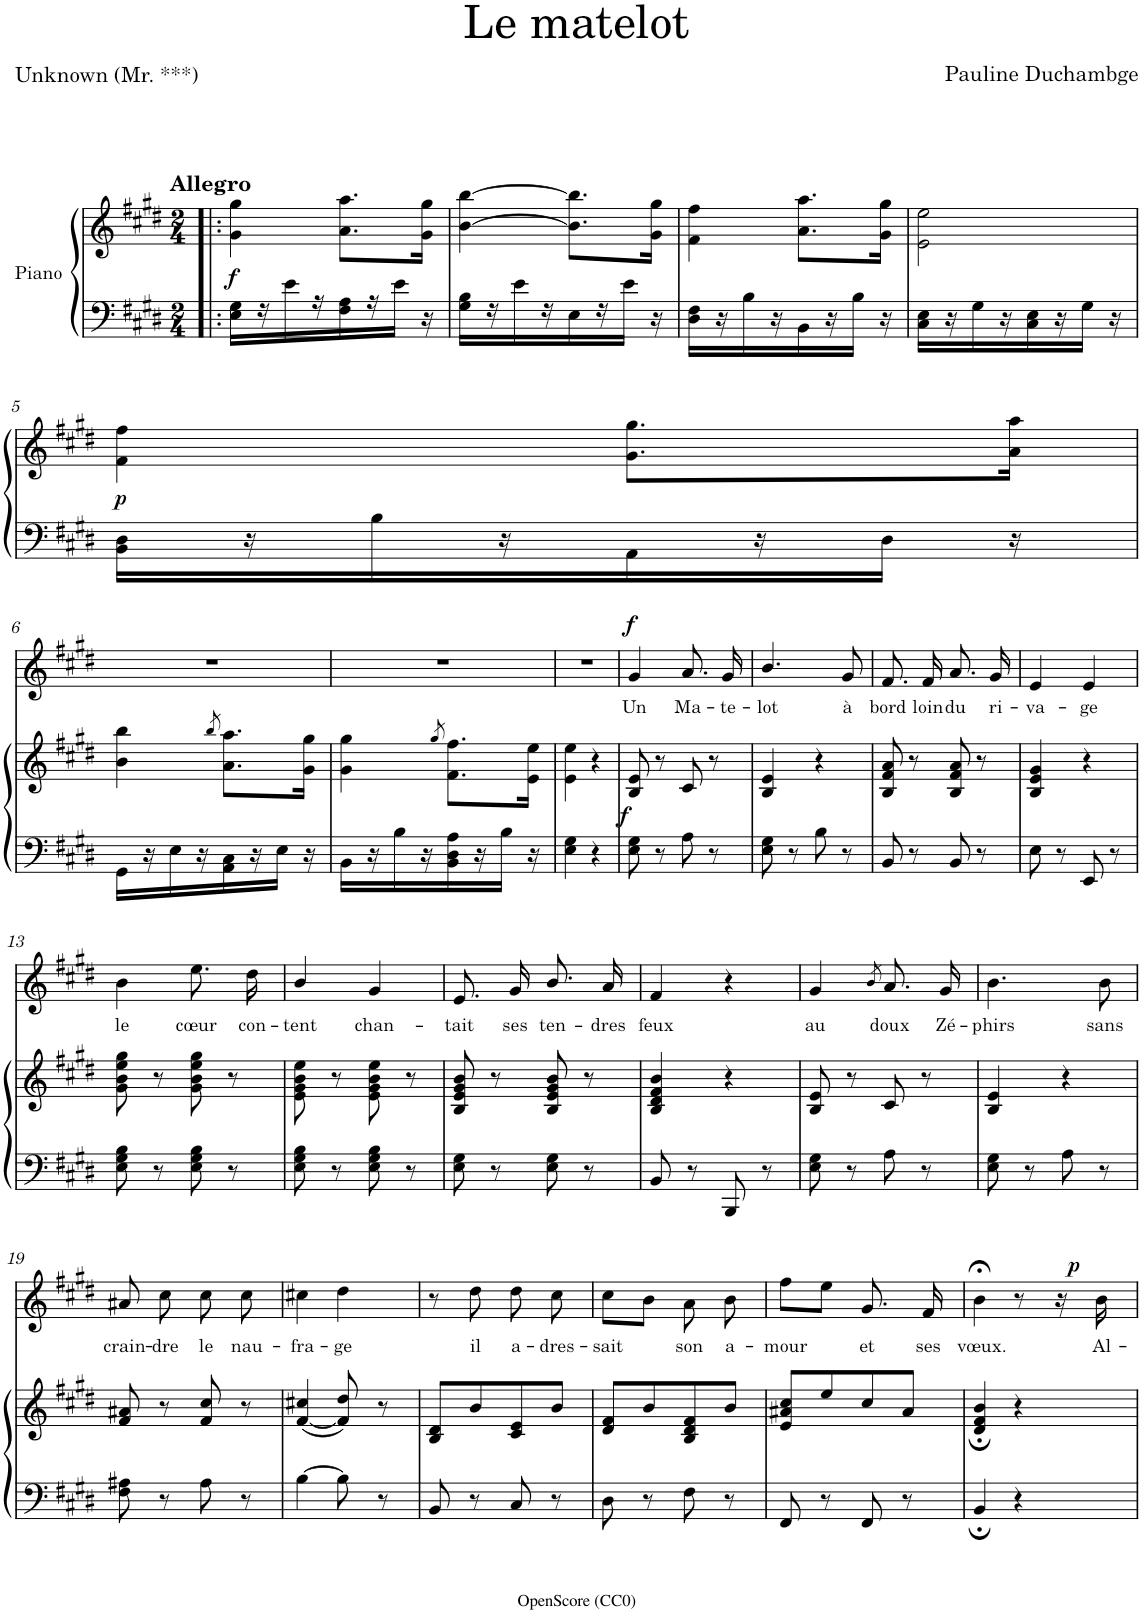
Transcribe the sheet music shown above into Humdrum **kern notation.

**kern	**kern	**dynam	**kern	**text	**dynam
*part2	*part2	*part2	*part1	*part1	*part1
*staff3	*staff2	*staff2/3	*staff1	*staff1	*staff1
*I"Piano	*	*	*I"Chant Voice	*	*
*I'Pno	*	*	*	*	*
*clefF4	*clefG2	*	*clefG2	*	*
*k[f#c#g#d#]	*k[f#c#g#d#]	*	*k[f#c#g#d#]	*	*
*M2/4	*M2/4	*	*M2/4	*	*
=1!|:	=1!|:	=1!|:	=1!|:	=1!|:	=1!|:
!	!	!	!LO:TX:a:B:t=Allegro	!	!
!	!	!LO:DY:b	!	!	!
16E\ 16G#\LL	4g#\ 4gg#\	f	2r	.	.
16r	.	.	.	.	.
16e\	.	.	.	.	.
16r	.	.	.	.	.
16F#\ 16A\	8.a\ 8.aa\L	.	.	.	.
16r	.	.	.	.	.
16e\JJ	.	.	.	.	.
16r	16g#\ 16gg#\Jk	.	.	.	.
=2	=2	=2	=2	=2	=2
16G#\ 16B\LL	[>4b\ [4bb\	.	2r	.	.
16r	.	.	.	.	.
16e\	.	.	.	.	.
16r	.	.	.	.	.
16E\	8.b\] 8.bb\]L	.	.	.	.
16r	.	.	.	.	.
16e\JJ	.	.	.	.	.
16r	16g#\ 16gg#\Jk	.	.	.	.
=3	=3	=3	=3	=3	=3
16D#\ 16F#\LL	4f#\ 4ff#\	.	2r	.	.
16r	.	.	.	.	.
16B\	.	.	.	.	.
16r	.	.	.	.	.
16BB\	8.a\ 8.aa\L	.	.	.	.
16r	.	.	.	.	.
16B\JJ	.	.	.	.	.
16r	16g#\ 16gg#\Jk	.	.	.	.
=4	=4	=4	=4	=4	=4
16C#\ 16E\LL	2e\ 2ee\	.	2r	.	.
16r	.	.	.	.	.
16G#\	.	.	.	.	.
16r	.	.	.	.	.
16C#\ 16E\	.	.	.	.	.
16r	.	.	.	.	.
16G#\JJ	.	.	.	.	.
16r	.	.	.	.	.
!!LO:LB:g=z
=5	=5	=5	=5	=5	=5
!	!	!LO:DY:b	!	!	!
16BB\ 16D#\LL	4f#\ 4ff#\	p	2r	.	.
16r	.	.	.	.	.
16B\	.	.	.	.	.
16r	.	.	.	.	.
16AA\	8.g#\ 8.gg#\L	.	.	.	.
16r	.	.	.	.	.
16D#\JJ	.	.	.	.	.
16r	16a\ 16aa\Jk	.	.	.	.
!!LO:LB:g=z
=6	=6	=6	=6	=6	=6
16GG#\LL	4b\ 4bb\	.	2r	.	.
16r	.	.	.	.	.
16E\	.	.	.	.	.
16r	.	.	.	.	.
.	8qbb/	.	.	.	.
16AA\ 16C#\	8.a\ 8.aa\L	.	.	.	.
16r	.	.	.	.	.
16E\JJ	.	.	.	.	.
16r	16g#\ 16gg#\Jk	.	.	.	.
=7	=7	=7	=7	=7	=7
16BB\LL	4g#\ 4gg#\	.	2r	.	.
16r	.	.	.	.	.
16B\	.	.	.	.	.
16r	.	.	.	.	.
.	8qgg#/	.	.	.	.
16BB\ 16D#\ 16A\	8.f#\ 8.ff#\L	.	.	.	.
16r	.	.	.	.	.
16B\JJ	.	.	.	.	.
16r	16e\ 16ee\Jk	.	.	.	.
=8	=8	=8	=8	=8	=8
4E\ 4G#\	4e\ 4ee\	.	2r	.	.
4r	4r	.	.	.	.
=9	=9	=9	=9	=9	=9
!	!	!LO:DY:b	!	!LO:LY:b	!LO:DY:a
8E\ 8G#\	8B/ 8e/	f	4g#/	Un	f
8r	8r	.	.	.	.
!	!	!	!	!LO:LY:b	!
8A\	8c#/	.	8.a/	Ma-	.
8r	8r	.	.	.	.
!	!	!	!	!LO:LY:b	!
.	.	.	16g#/	-te-	.
=10	=10	=10	=10	=10	=10
!	!	!	!	!LO:LY:b	!
8E\ 8G#\	4B/ 4e/	.	4.b/	-lot	.
8r	.	.	.	.	.
8B\	4r	.	.	.	.
!	!	!	!	!LO:LY:b	!
8r	.	.	8g#/	à	.
=11	=11	=11	=11	=11	=11
!	!	!	!	!LO:LY:b	!
8BB/	8B/ 8f#/ 8a/	.	8.f#/	bord	.
8r	8r	.	.	.	.
!	!	!	!	!LO:LY:b	!
.	.	.	16f#/	loin	.
!	!	!	!	!LO:LY:b	!
8BB/	8B/ 8f#/ 8a/	.	8.a/	du	.
8r	8r	.	.	.	.
!	!	!	!	!LO:LY:b	!
.	.	.	16g#/	ri-	.
=12	=12	=12	=12	=12	=12
!	!	!	!	!LO:LY:b	!
8E\	4B/ 4e/ 4g#/	.	4e/	-va-	.
8r	.	.	.	.	.
!	!	!	!	!LO:LY:b	!
8EE/	4r	.	4e/	-ge	.
8r	.	.	.	.	.
!!LO:LB:g=z
=13	=13	=13	=13	=13	=13
!	!	!	!	!LO:LY:b	!
8E\ 8G#\ 8B\	8g#\ 8b\ 8ee\ 8gg#\	.	4b\	le	.
8r	8r	.	.	.	.
!	!	!	!	!LO:LY:b	!
8E\ 8G#\ 8B\	8g#\ 8b\ 8ee\ 8gg#\	.	8.ee\	cœur	.
8r	8r	.	.	.	.
!	!	!	!	!LO:LY:b	!
.	.	.	16dd#\	con-	.
=14	=14	=14	=14	=14	=14
!	!	!	!	!LO:LY:b	!
8E\ 8G#\ 8B\	8e\ 8g#\ 8b\ 8ee\	.	4b/	-tent	.
8r	8r	.	.	.	.
!	!	!	!	!LO:LY:b	!
8E\ 8G#\ 8B\	8e\ 8g#\ 8b\ 8ee\	.	4g#/	chan-	.
8r	8r	.	.	.	.
=15	=15	=15	=15	=15	=15
!	!	!	!	!LO:LY:b	!
8E\ 8G#\	8B/ 8e/ 8g#/ 8b/	.	8.e/	-tait	.
8r	8r	.	.	.	.
!	!	!	!	!LO:LY:b	!
.	.	.	16g#/	ses	.
!	!	!	!	!LO:LY:b	!
8E\ 8G#\	8B/ 8e/ 8g#/ 8b/	.	8.b/	ten-	.
8r	8r	.	.	.	.
!	!	!	!	!LO:LY:b	!
.	.	.	16a/	-dres	.
=16	=16	=16	=16	=16	=16
!	!	!	!	!LO:LY:b	!
8BB/	4B/ 4d#/ 4f#/ 4b/	.	4f#/	feux	.
8r	.	.	.	.	.
8BBB/	4r	.	4r	.	.
8r	.	.	.	.	.
=17	=17	=17	=17	=17	=17
!	!	!	!	!LO:LY:b	!
8E\ 8G#\	8B/ 8e/	.	4g#/	au	.
8r	8r	.	.	.	.
.	.	.	8qb/	.	.
!	!	!	!	!LO:LY:b	!
8A\	8c#/	.	8.a/	doux	.
8r	8r	.	.	.	.
!	!	!	!	!LO:LY:b	!
.	.	.	16g#/	Zé-	.
=18	=18	=18	=18	=18	=18
!	!	!	!	!LO:LY:b	!
8E\ 8G#\	4B/ 4e/	.	4.b\	-phirs	.
8r	.	.	.	.	.
8A\	4r	.	.	.	.
!	!	!	!	!LO:LY:b	!
8r	.	.	8b\	sans	.
!!LO:LB:g=z
=19	=19	=19	=19	=19	=19
!	!	!	!	!LO:LY:b	!
8F#\ 8A#X\	8f#/ 8a#X/	.	8a#X/	crain-	.
!	!	!	!	!LO:LY:b	!
8r	8r	.	8cc#\	-dre	.
!	!	!	!	!LO:LY:b	!
8A#\	8f#/ 8cc#/	.	8cc#\	le	.
!	!	!	!	!LO:LY:b	!
8r	8r	.	8cc#\	nau-	.
=20	=20	=20	=20	=20	=20
!	!	!	!	!LO:LY:b	!
[4B\	([4f#/ 4cc#X/	.	4cc#X\	-fra-	.
!	!	!	!	!LO:LY:b	!
8B\]	8f#/] 8dd#/)	.	4dd#\	-ge	.
8r	8r	.	.	.	.
=21	=21	=21	=21	=21	=21
8BB/	8B/ 8d#/L	.	8r	.	.
!	!	!	!	!LO:LY:b	!
8r	8b/	.	8dd#\	il	.
!	!	!	!	!LO:LY:b	!
8C#/	8c#/ 8e/	.	8dd#\	a-	.
!	!	!	!	!LO:LY:b	!
8r	8b/J	.	8cc#\	-dres-	.
=22	=22	=22	=22	=22	=22
!	!	!	!	!LO:LY:b	!
8D#\	8d#/ 8f#/L	.	8cc#\L	-sait	.
8r	8b/	.	8b\J	.	.
!	!	!	!	!LO:LY:b	!
8F#\	8B/ 8d#/ 8f#/	.	8a\	son	.
!	!	!	!	!LO:LY:b	!
8r	8b/J	.	8b\	a-	.
=23	=23	=23	=23	=23	=23
!	!	!	!	!LO:LY:b	!
8FF#/	8e/ 8a#X/ 8cc#/L	.	8ff#\L	-mour	.
8r	8ee/	.	8ee\J	.	.
!	!	!	!	!LO:LY:b	!
8FF#/	8cc#/	.	8.g#/	et	.
8r	8a#/J	.	.	.	.
!	!	!	!	!LO:LY:b	!
.	.	.	16f#/	ses	.
=24	=24	=24	=24	=24	=24
!	!	!	!	!LO:LY:b	!
4BB;/	4d#/; 4f#/; 4b/;	.	4b;<\	vœux.	.
4r	4r	.	8r	.	.
.	.	.	16r	.	.
!	!	!	!	!LO:LY:b	!LO:DY:a
.	.	.	16b\	Al-	p
=	=	=	=	=	=
*-	*-	*-	*-	*-	*-
